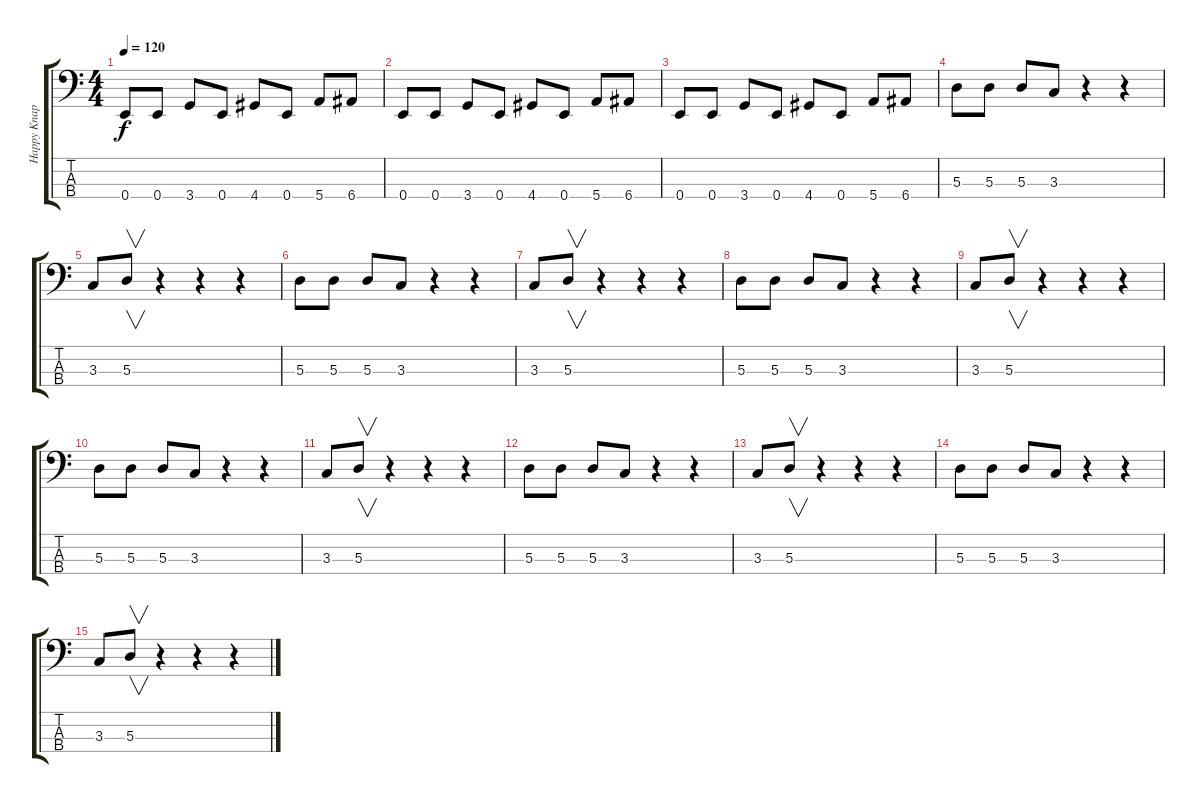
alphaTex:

\track ("Happy Knappy (bass)" "Happy Knap") {instrument electricbasspick}
\staff {score tabs}
\tuning (G2 D2 A1 E1) {hide}
\ts (4 4)
\tempo 120
\clef f4
\ks c
0.4.8{dy f} 0.4.8 3.4.8 0.4.8 4.4.8 0.4.8 5.4.8 6.4.8 |
0.4.8 0.4.8 3.4.8 0.4.8 4.4.8 0.4.8 5.4.8 6.4.8 |
0.4.8 0.4.8 3.4.8 0.4.8 4.4.8 0.4.8 5.4.8 6.4.8 |
5.3.8 5.3.8 5.3.8 3.3.8 r.4 r.4 |
3.3.8 5.3.8{v} r.4 r.4 r.4 |
5.3.8 5.3.8 5.3.8 3.3.8 r.4 r.4 |
3.3.8 5.3.8{v} r.4 r.4 r.4 |
5.3.8 5.3.8 5.3.8 3.3.8 r.4 r.4 |
3.3.8 5.3.8{v} r.4 r.4 r.4 |
5.3.8 5.3.8 5.3.8 3.3.8 r.4 r.4 |
3.3.8 5.3.8{v} r.4 r.4 r.4 |
5.3.8 5.3.8 5.3.8 3.3.8 r.4 r.4 |
3.3.8 5.3.8{v} r.4 r.4 r.4 |
5.3.8 5.3.8 5.3.8 3.3.8 r.4 r.4 |
3.3.8 5.3.8{v} r.4 r.4 r.4
